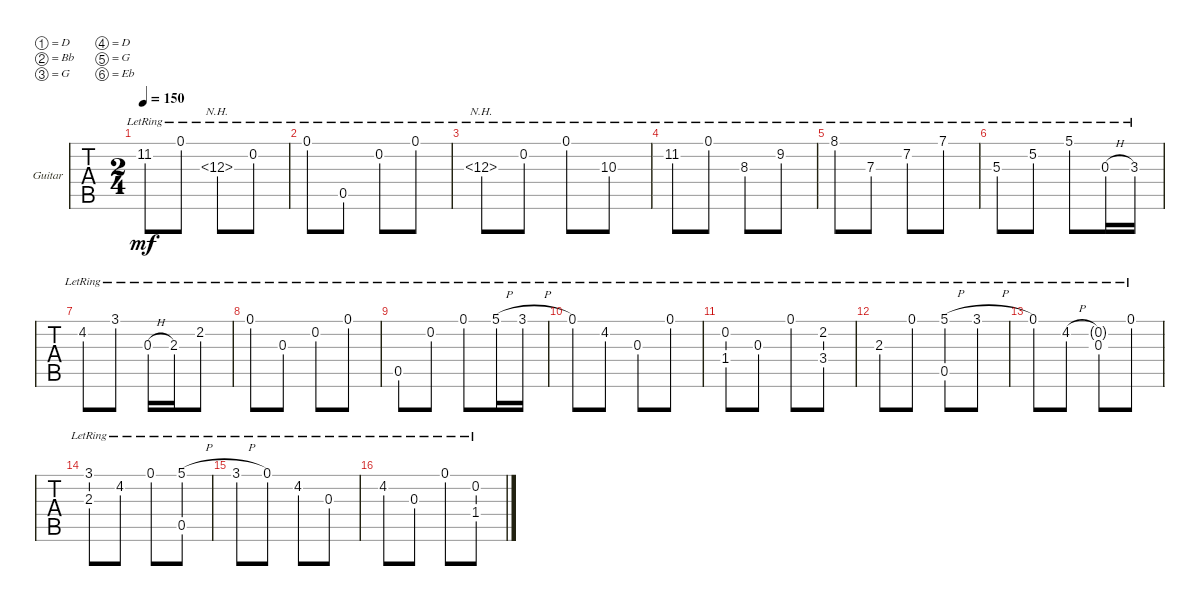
\defaultSystemsLayout 4
\bracketExtendMode groupsimilarinstruments
\firstSystemTrackNameOrientation horizontal
\otherSystemsTrackNameOrientation horizontal
\track ("Guitar" "Guitar") {instrument electricguitarclean}
\staff {tabs}
\tuning (D4 Bb3 G3 D3 G2 Eb2)
\ts (2 4)
\tempo 150
\clef g2
\ks c
11.2{lr}.8{dy mf} 0.1{lr}.8 12.3{nh lr}.8 0.2{lr}.8 |
0.1{lr}.8 0.5{lr}.8 0.2{lr}.8 0.1{lr}.8 |
12.3{nh lr}.8 0.2{lr}.8 0.1{lr}.8 10.3{lr}.8 |
11.2{lr}.8 0.1{lr}.8 8.3{lr}.8 9.2{lr}.8 |
8.1{lr}.8 7.3{lr}.8 7.2{lr}.8 7.1{lr}.8 |
5.3{lr}.8 5.2{lr}.8 5.1{lr}.8 0.3{h lr}.16 3.3{lr}.16 |
4.2{lr}.8 3.1{lr}.8 0.3{h lr}.16 2.3{lr}.16 2.2{lr}.8 |
0.1{lr}.8 0.3{lr}.8 0.2{lr}.8 0.1{lr}.8 |
0.5{lr}.8 0.2{lr}.8 0.1{lr}.8 5.1{h lr}.16 3.1{h lr}.16 |
0.1{lr}.8 4.2{lr}.8 0.3{lr}.8 0.1{lr}.8 |
(0.2{lr} 1.4{lr}).8 0.3{lr}.8 0.1{lr}.8 (2.2{lr} 3.4{lr}).8 |
2.3{lr}.8 0.1{lr}.8 (0.5{lr} 5.1{h lr}).8 3.1{h lr}.8 |
0.1{lr}.8 4.2{h lr}.8 (0.3{lr} 0.2{g lr}).8 0.1{lr}.8 |
(3.1{lr} 2.3{lr}).8 4.2{lr}.8 0.1{lr}.8 (0.5{lr} 5.1{h lr}).8 |
3.1{h lr}.8 0.1{lr}.8 4.2{lr}.8 0.3{lr}.8 |
4.2{lr}.8 0.3{lr}.8 0.1{lr}.8 (0.2{lr} 1.4{lr}).8
